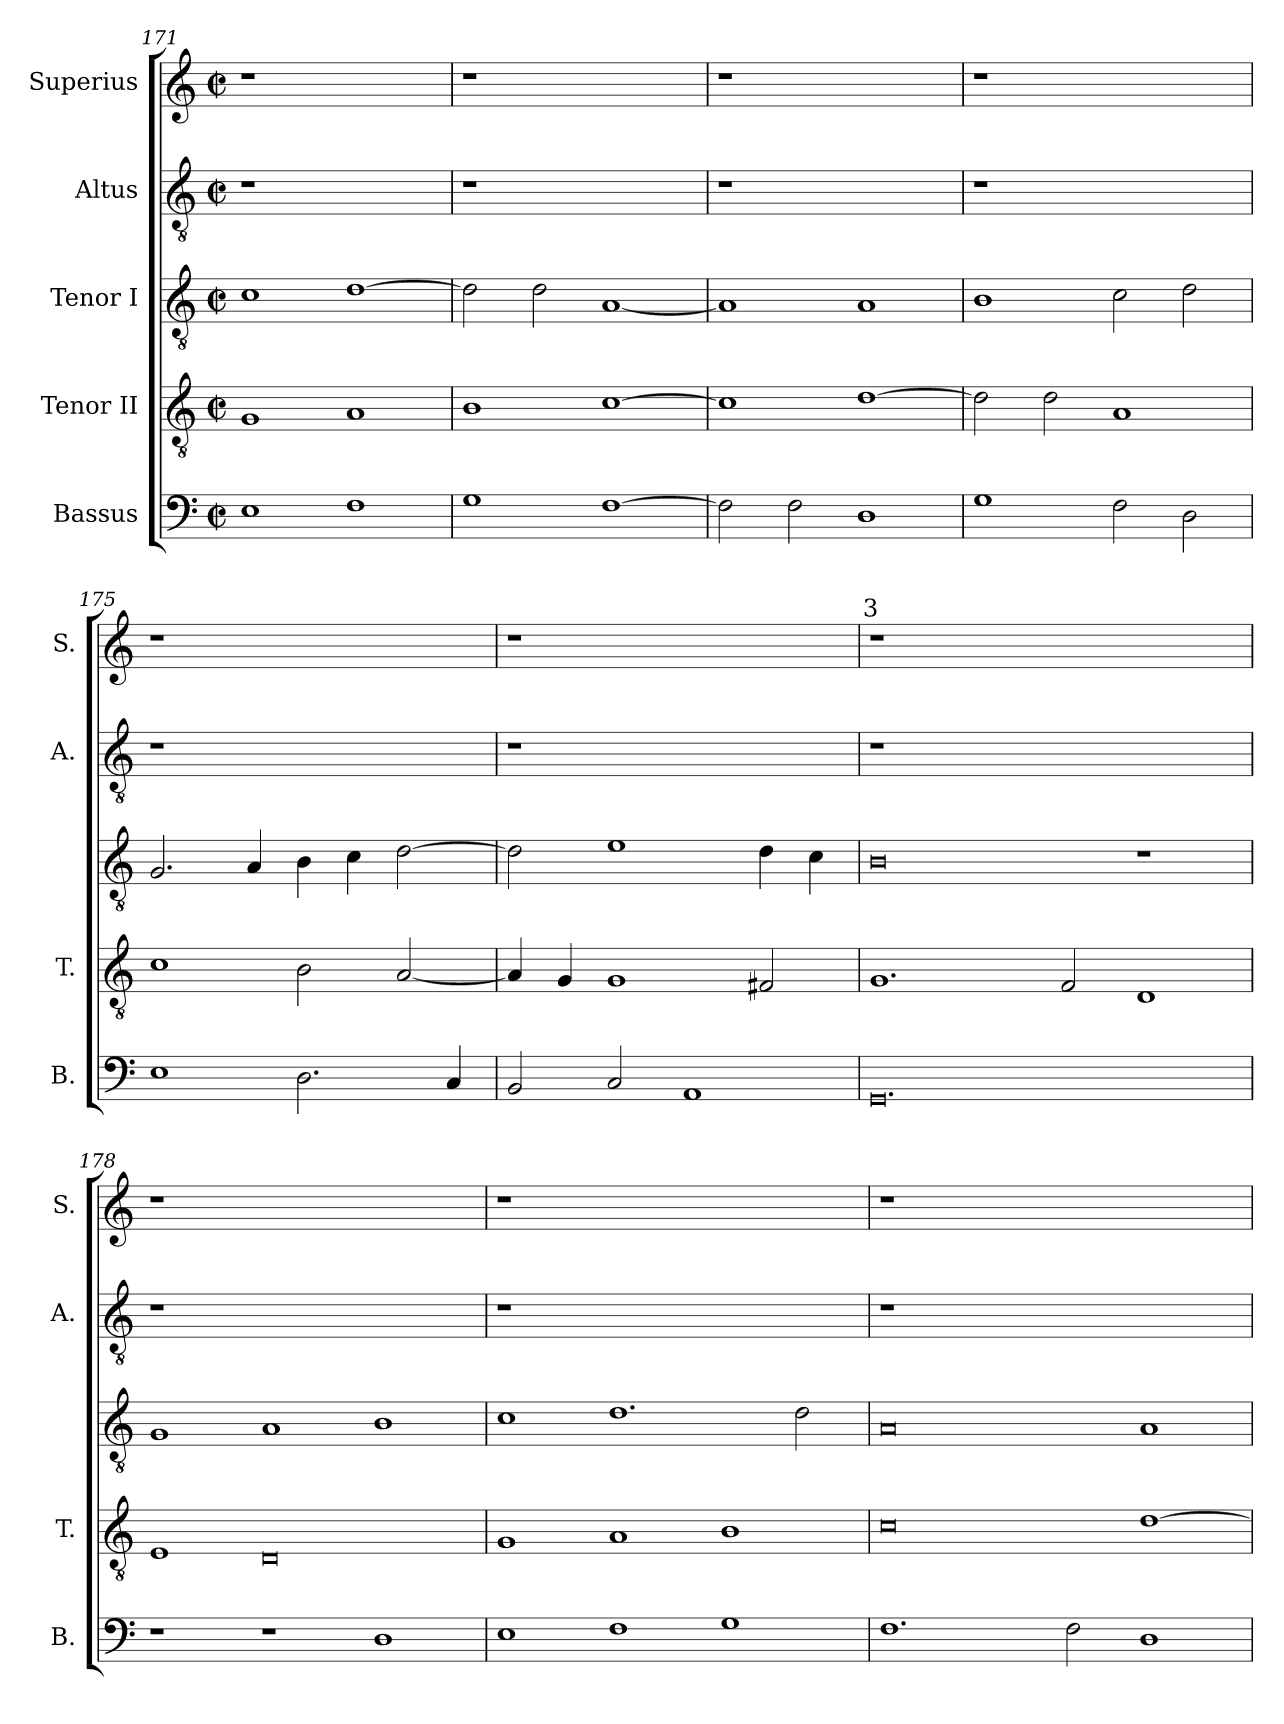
**kern	**kern	**kern	**kern	**kern
*part5	*part4	*part3	*part2	*part1
*staff5	*staff4	*staff3	*staff2	*staff1
*I"Bassus	*I"Tenor II	*I"Tenor I	*I"Altus	*I"Superius
*I'B.	*I'T.	*	*I'A.	*I'S.
*clefF4	*clefGv2	*clefGv2	*clefGv2	*clefG2
*	*ITrd7c12	*ITrd7c12	*ITrd7c12	*
*k[]	*k[]	*k[]	*k[]	*k[]
*C:	*C:	*C:	*C:	*C:
*M2/2	*M2/2	*M2/2	*M2/2	*M2/2
*met(c|)	*met(c|)	*met(c|)	*met(c|)	*met(c|)
=171	=171	=171	=171	=171
!	!	!	!LO:N:vis=1	!LO:N:vis=1
1Ei	1GGi	1Ci	1r	1r
1Fi	1AAi	[>1Di	1ryy	1ryy
!!LO:LB:g=z
=172	=172	=172	=172	=172
!	!	!	!LO:N:vis=1	!LO:N:vis=1
1Gi	1BBi	2Di\]	1r	1r
.	.	2Di\	.	.
[>1Fi	[>1Ci	[<1AAi	1ryy	1ryy
=173	=173	=173	=173	=173
!	!	!	!LO:N:vis=1	!LO:N:vis=1
2Fi\]	1Ci]	1AAi]	1r	1r
2Fi\	.	.	.	.
1Di	[>1Di	1AAi	1ryy	1ryy
=174	=174	=174	=174	=174
!	!	!	!LO:N:vis=1	!LO:N:vis=1
1Gi	2Di\]	1BBi	1r	1r
.	2Di\	.	.	.
2Fi\	1AAi	2Ci\	1ryy	1ryy
2Di\	.	2Di\	.	.
=175	=175	=175	=175	=175
!	!	!	!LO:N:vis=1	!LO:N:vis=1
1Ei	1Ci	2.GGi/	1r	1r
.	.	4AAi/	.	.
2.Di\	2BBi\	4BBi\	1ryy	1ryy
.	.	4Ci\	.	.
.	[<2AAi/	[>2Di\	.	.
4Ci/	.	.	.	.
=176	=176	=176	=176	=176
!	!	!	!LO:N:vis=1	!LO:N:vis=1
2BBi/	4AAi/]	2Di\]	1r	1r
.	4GGi/	.	.	.
2Ci/	1GGi	1Ei	.	.
1AAi	.	.	1ryy	1ryy
.	2FF#Xi/	4Di\	.	.
.	.	4Ci\	.	.
!!LO:PB:g=z
=177	=177	=177	=177	=177
!	!	!	!	!LO:TX:cj:t=3
!	!	!	!LO:N:vis=1	!LO:N:vis=1
0.GGi	1.GGi	0BBi	1r	1r
.	.	.	0ryy	0ryy
.	2FFi/	.	.	.
.	1DDi	1r	.	.
=178	=178	=178	=178	=178
!	!	!	!LO:N:vis=1	!LO:N:vis=1
1r	1EEi	1GGi	1r	1r
1r	0DDi	1AAi	0ryy	0ryy
1Di	.	1BBi	.	.
=179	=179	=179	=179	=179
!	!	!	!LO:N:vis=1	!LO:N:vis=1
1Ei	1GGi	1Ci	1r	1r
1Fi	1AAi	1.Di	0ryy	0ryy
1Gi	1BBi	.	.	.
.	.	2Di\	.	.
=180	=180	=180	=180	=180
!	!	!	!LO:N:vis=1	!LO:N:vis=1
1.Fi	0Ci	0AAi	1r	1r
.	.	.	0ryy	0ryy
2Fi\	.	.	.	.
1Di	[>1Di	1AAi	.	.
=	=	=	=	=
*-	*-	*-	*-	*-
